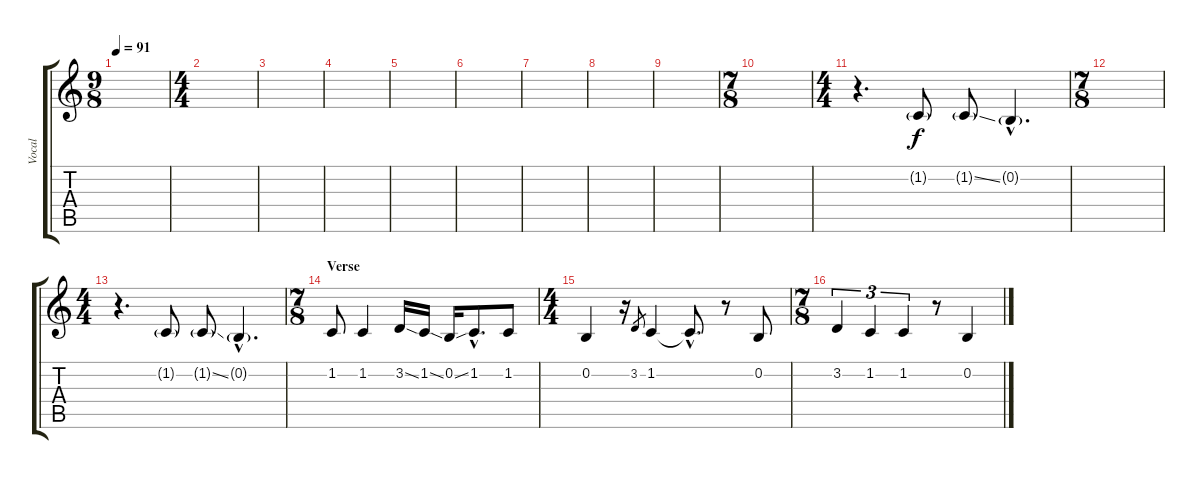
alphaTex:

\track ("Vocal" "Vocal") {instrument violin}
\staff {score tabs}
\tuning (E4 B3 G3 D3 A2 E2) {hide}
\ts (9 8)
\tempo 91
\clef g2
\ks c
|
\ts (4 4)
|
|
|
|
|
|
|
|
\ts (7 8)
|
\ts (4 4)
r.4{d} 1.2{g}.8 1.2{ss g}.8 0.2{g hac}.4{d} |
\ts (7 8)
|
\ts (4 4)
r.4{d} 1.2{g}.8 1.2{ss g}.8 0.2{g hac}.4{d} |
\ts (7 8)
\section ("" "Verse")
1.2.8{dy f} 1.2.4 3.2{ss}.16 1.2{ss}.16 0.2{ss}.16 1.2{hac}.8{d} 1.2.8 |
\ts (4 4)
0.2.4 r.16 3.2.8{gr} 1.2.4 1.2{hac t}.8{d} r.8 0.2.8 |
\ts (7 8)
3.2.4{tu (3 2)} 1.2.4{tu (3 2)} 1.2.4{tu (3 2)} r.8 0.2.4
